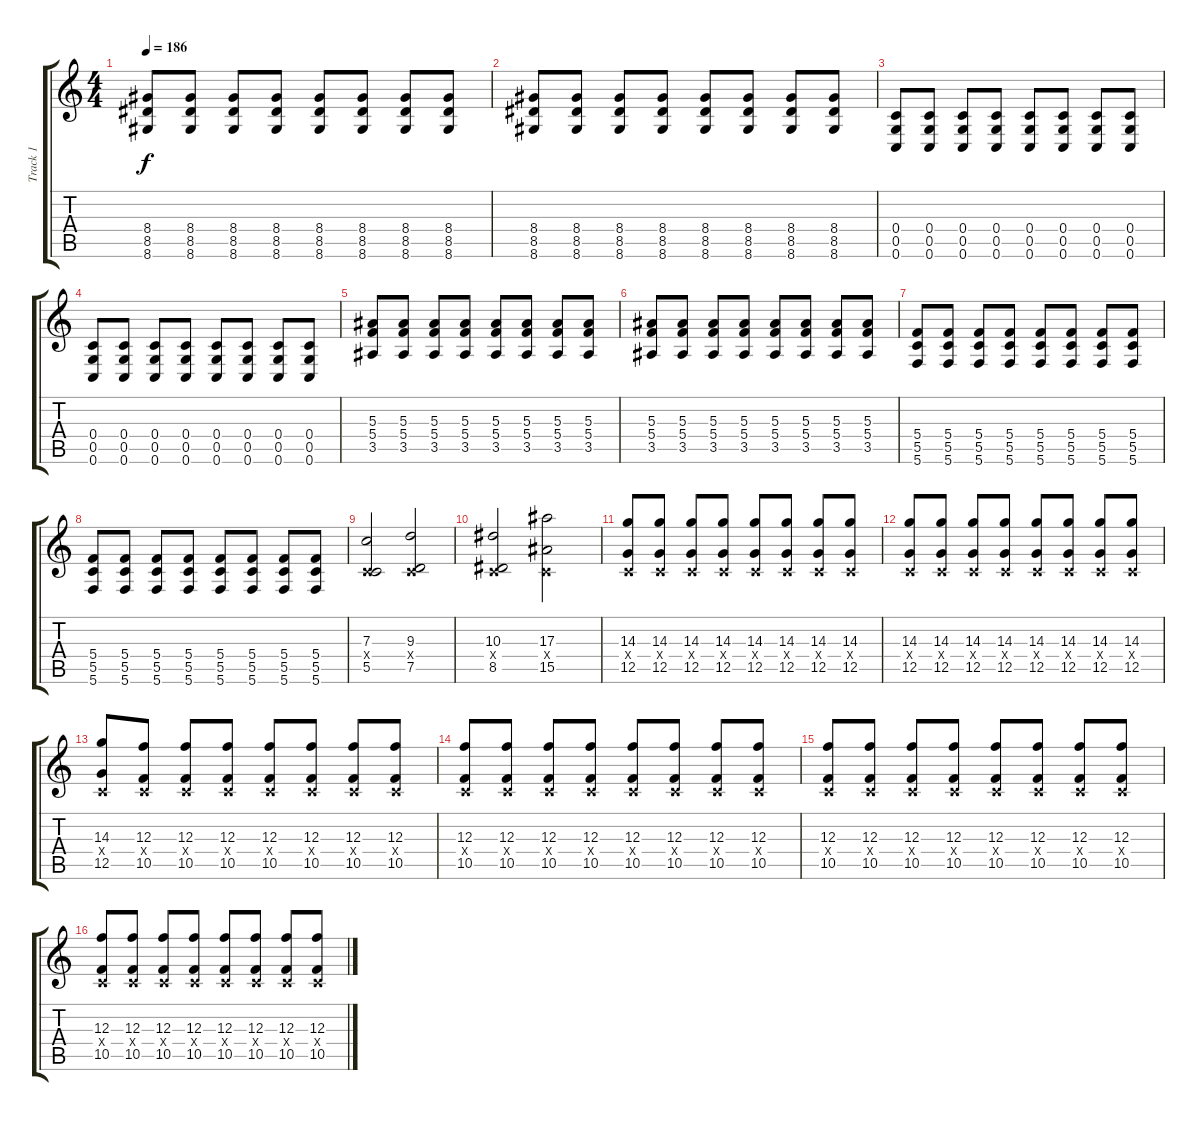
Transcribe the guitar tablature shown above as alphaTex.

\track ("Track 1" "Track 1") {instrument distortionguitar}
\staff {score tabs}
\tuning (D4 A3 F3 C3 G2 C2) {hide}
\ts (4 4)
\tempo 186
\clef g2
\ks c
(8.4 8.5 8.6).8{dy f} (8.4 8.5 8.6).8 (8.4 8.5 8.6).8 (8.4 8.5 8.6).8 (8.4 8.5 8.6).8 (8.4 8.5 8.6).8 (8.4 8.5 8.6).8 (8.4 8.5 8.6).8 |
(8.4 8.5 8.6).8 (8.4 8.5 8.6).8 (8.4 8.5 8.6).8 (8.4 8.5 8.6).8 (8.4 8.5 8.6).8 (8.4 8.5 8.6).8 (8.4 8.5 8.6).8 (8.4 8.5 8.6).8 |
(0.4 0.5 0.6).8 (0.4 0.5 0.6).8 (0.4 0.5 0.6).8 (0.4 0.5 0.6).8 (0.4 0.5 0.6).8 (0.4 0.5 0.6).8 (0.4 0.5 0.6).8 (0.4 0.5 0.6).8 |
(0.4 0.5 0.6).8 (0.4 0.5 0.6).8 (0.4 0.5 0.6).8 (0.4 0.5 0.6).8 (0.4 0.5 0.6).8 (0.4 0.5 0.6).8 (0.4 0.5 0.6).8 (0.4 0.5 0.6).8 |
(5.3 5.4 3.5).8 (5.3 5.4 3.5).8 (5.3 5.4 3.5).8 (5.3 5.4 3.5).8 (5.3 5.4 3.5).8 (5.3 5.4 3.5).8 (5.3 5.4 3.5).8 (5.3 5.4 3.5).8 |
(5.3 5.4 3.5).8 (5.3 5.4 3.5).8 (5.3 5.4 3.5).8 (5.3 5.4 3.5).8 (5.3 5.4 3.5).8 (5.3 5.4 3.5).8 (5.3 5.4 3.5).8 (5.3 5.4 3.5).8 |
(5.4 5.5 5.6).8 (5.4 5.5 5.6).8 (5.4 5.5 5.6).8 (5.4 5.5 5.6).8 (5.4 5.5 5.6).8 (5.4 5.5 5.6).8 (5.4 5.5 5.6).8 (5.4 5.5 5.6).8 |
(5.4 5.5 5.6).8 (5.4 5.5 5.6).8 (5.4 5.5 5.6).8 (5.4 5.5 5.6).8 (5.4 5.5 5.6).8 (5.4 5.5 5.6).8 (5.4 5.5 5.6).8 (5.4 5.5 5.6).8 |
(7.3 0.4{x} 5.5).2 (9.3 0.4{x} 7.5).2 |
(10.3 0.4{x} 8.5).2 (17.3 0.4{x} 15.5).2 |
(14.3 0.4{x} 12.5).8 (14.3 0.4{x} 12.5).8 (14.3 0.4{x} 12.5).8 (14.3 0.4{x} 12.5).8 (14.3 0.4{x} 12.5).8 (14.3 0.4{x} 12.5).8 (14.3 0.4{x} 12.5).8 (14.3 0.4{x} 12.5).8 |
(14.3 0.4{x} 12.5).8 (14.3 0.4{x} 12.5).8 (14.3 0.4{x} 12.5).8 (14.3 0.4{x} 12.5).8 (14.3 0.4{x} 12.5).8 (14.3 0.4{x} 12.5).8 (14.3 0.4{x} 12.5).8 (14.3 0.4{x} 12.5).8 |
(14.3 0.4{x} 12.5).8 (12.3 0.4{x} 10.5).8 (12.3 0.4{x} 10.5).8 (12.3 0.4{x} 10.5).8 (12.3 0.4{x} 10.5).8 (12.3 0.4{x} 10.5).8 (12.3 0.4{x} 10.5).8 (12.3 0.4{x} 10.5).8 |
(12.3 0.4{x} 10.5).8 (12.3 0.4{x} 10.5).8 (12.3 0.4{x} 10.5).8 (12.3 0.4{x} 10.5).8 (12.3 0.4{x} 10.5).8 (12.3 0.4{x} 10.5).8 (12.3 0.4{x} 10.5).8 (12.3 0.4{x} 10.5).8 |
(12.3 0.4{x} 10.5).8 (12.3 0.4{x} 10.5).8 (12.3 0.4{x} 10.5).8 (12.3 0.4{x} 10.5).8 (12.3 0.4{x} 10.5).8 (12.3 0.4{x} 10.5).8 (12.3 0.4{x} 10.5).8 (12.3 0.4{x} 10.5).8 |
(12.3 0.4{x} 10.5).8 (12.3 0.4{x} 10.5).8 (12.3 0.4{x} 10.5).8 (12.3 0.4{x} 10.5).8 (12.3 0.4{x} 10.5).8 (12.3 0.4{x} 10.5).8 (12.3 0.4{x} 10.5).8 (12.3 0.4{x} 10.5).8
